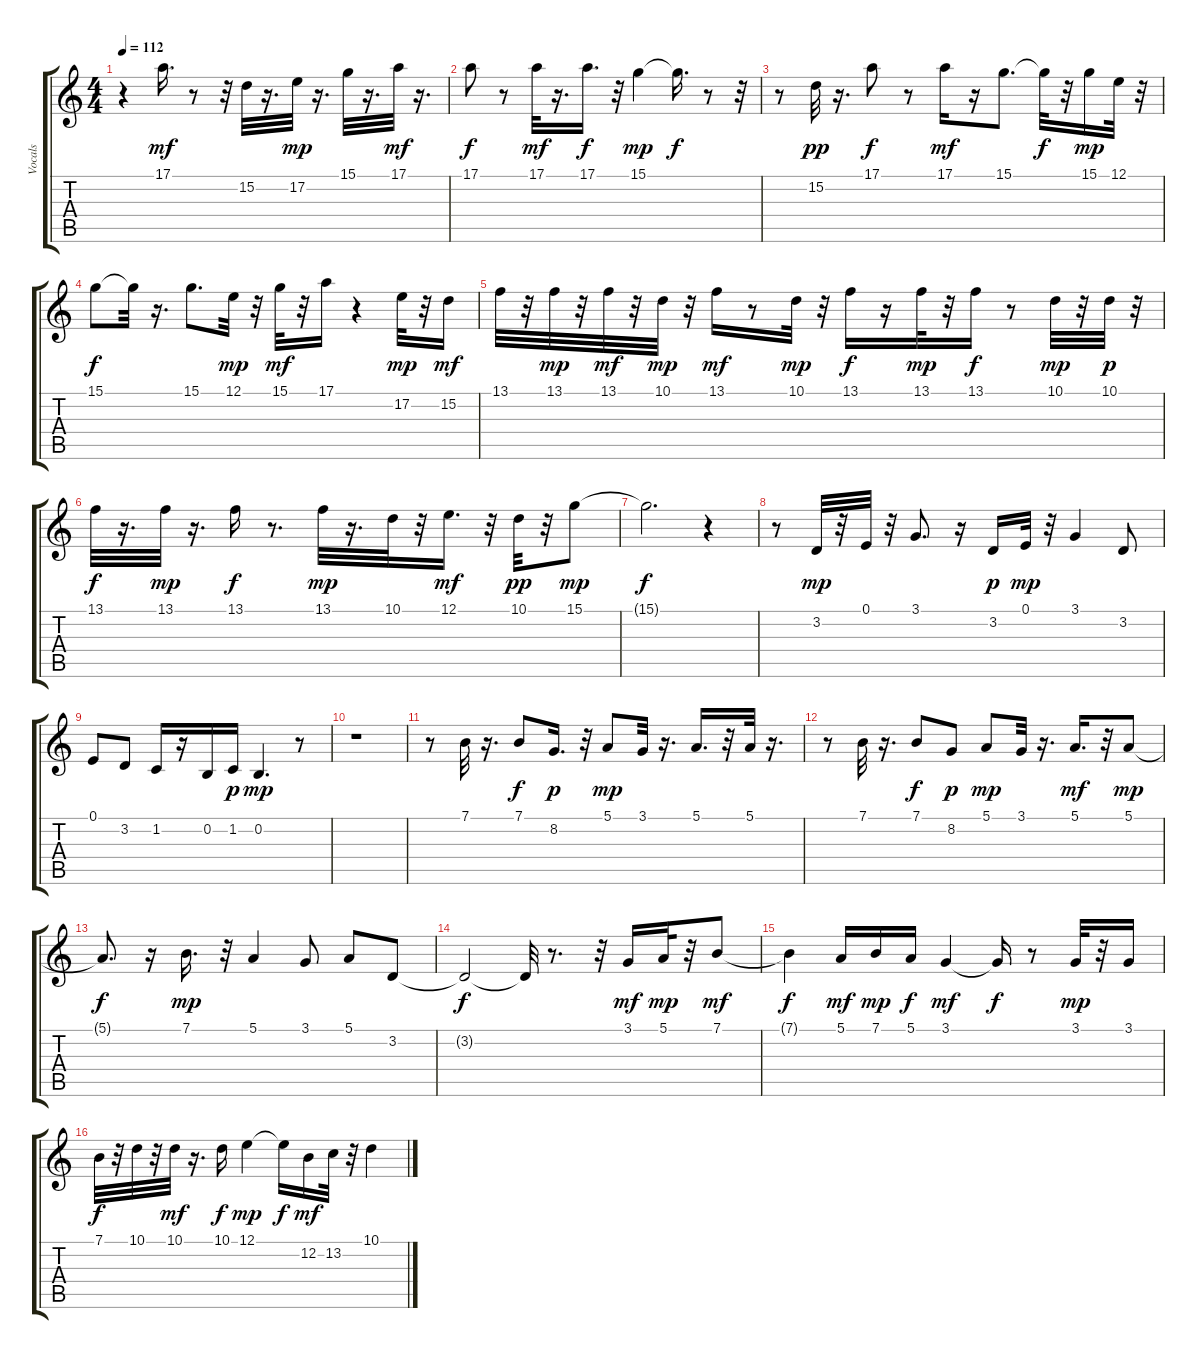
\track ("Vocals" "Vocals") {instrument lead8bassandlead}
\staff {score tabs}
\tuning (E4 B3 G3 D3 A2 E2) {hide}
\ts (4 4)
\tempo 112
\clef g2
\ks c
r.4{dy mp} 17.1.16{d dy mf} r.8 r.32 15.2.32 r.16{d} 17.2.32{dy mp} r.16{d} 15.1.32 r.16{d} 17.1.32{dy mf} r.16{d} |
17.1.8{dy f} r.8 17.1.32{dy mf} r.16{d} 17.1.16{d dy f} r.32 15.1.4{dy mp} 15.1{t}.16{d dy f} r.8 r.32 |
r.8 15.2.32{dy pp} r.16{d} 17.1.8{dy f} r.8 17.1.16{dy mf} r.16 15.1.8{d} 15.1{t}.32{dy f} r.32 15.1.16{dy mp} 12.1.32 r.32 |
15.1.8{dy f} 15.1{t}.32 r.16{d} 15.1.8{d} 12.1.32{dy mp} r.32 15.1.32{dy mf} r.32 17.1.16 r.4 17.2.32{dy mp} r.32 15.2.16{dy mf} |
13.1.32 r.32 13.1.32{dy mp} r.32 13.1.32{dy mf} r.32 10.1.32{dy mp} r.32 13.1.16{dy mf} r.8 10.1.32{dy mp} r.32 13.1.16{dy f} r.16 13.1.32{dy mp} r.32 13.1.16{dy f} r.8 10.1.32{dy mp} r.32 10.1.32{dy p} r.32 |
13.1.32{dy f} r.16{d} 13.1.32{dy mp} r.16{d} 13.1.16{dy f} r.8{d} 13.1.32{dy mp} r.16{d} 10.1.32 r.32 12.1.16{d dy mf} r.32 10.1.32{dy pp} r.32 15.1.8{dy mp} |
15.1{t}.2{d dy f} r.4 |
r.8 3.2.32{dy mp} r.32 0.1.32 r.32 3.1.8{d} r.16 3.2.16{dy p} 0.1.32{dy mp} r.32 3.1.4 3.2.8 |
0.1.8 3.2.8 1.2.16 r.16 0.2.16 1.2.16{dy p} 0.2.4{d dy mp} r.8 |
r.1 |
r.8 7.1.32 r.16{d} 7.1.8{dy f} 8.2.16{d dy p} r.32 5.1.8{dy mp} 3.1.32 r.16{d} 5.1.16{d} r.32 5.1.32 r.16{d} |
r.8 7.1.32 r.16{d} 7.1.8{dy f} 8.2.8{dy p} 5.1.8{dy mp} 3.1.32 r.16{d} 5.1.16{d dy mf} r.32 5.1.8{dy mp} |
5.1{t}.8{d dy f} r.16 7.1.16{d dy mp} r.32 5.1.4 3.1.8 5.1.8 3.2.8 |
3.2{t}.2{dy f} 3.2{t}.32 r.8{d} r.32 3.1.16{dy mf} 5.1.32{dy mp} r.32 7.1.8{dy mf} |
7.1{t}.4{dy f} 5.1.16{dy mf} 7.1.16{dy mp} 5.1.16{dy f} 3.1.4{dy mf} 3.1{t}.16{dy f} r.8 3.1.32{dy mp} r.32 3.1.16 |
7.1.32{dy f} r.32 10.1.32 r.32 10.1.32{dy mf} r.16{d} 10.1.16{dy f} 12.1.4{dy mp} 12.1{t}.16{dy f} 12.2.16{dy mf} 13.2.32 r.32 10.1.4
